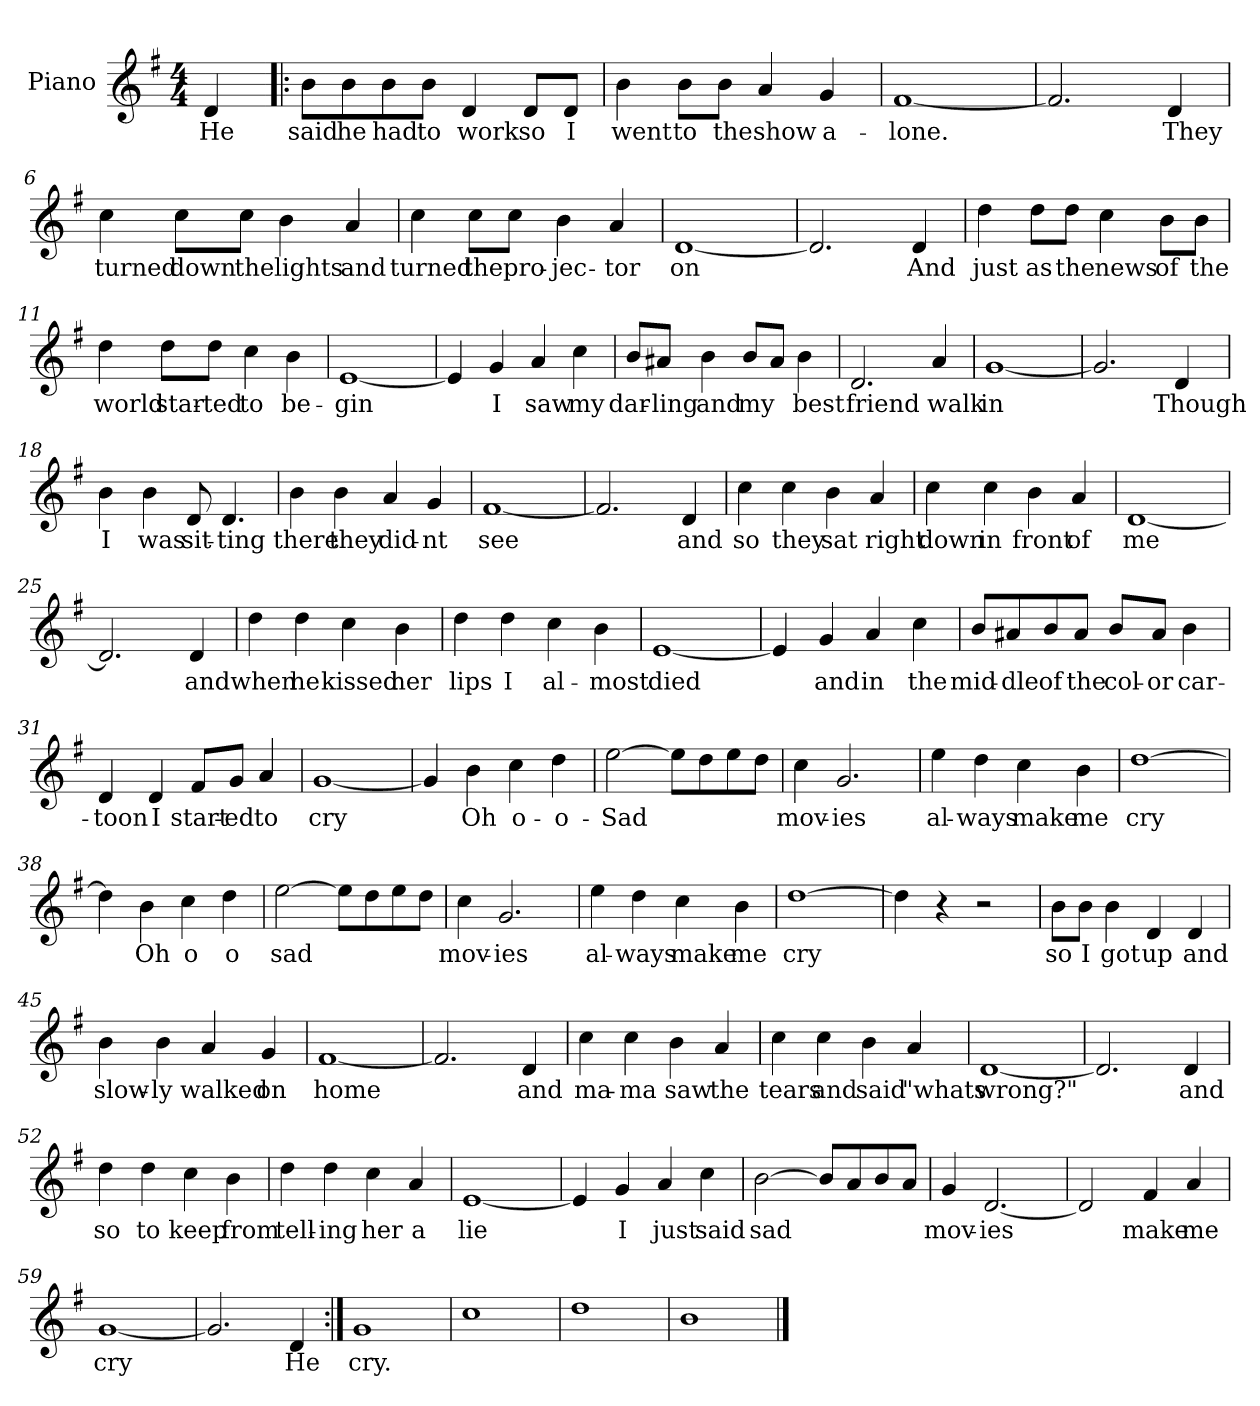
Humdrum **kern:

**kern	**text
*part1	*part1
*staff1	*staff1
*I"Piano	*
*I'Pno	*
*clefG2	*
*k[f#]	*
*G:	*
*M4/4	*
=1	=1
4d/	He
=2!|:	=2!|:
8b\L	said
8b\	he
8b\	had
8b\J	to
4d/	work
8d/L	so
8d/J	I
=3	=3
4b\	went
8b\L	to
8b\J	the
4a/	show
4g/	a-
=4	=4
[1f#	-lone.
=5	=5
2.f#/]	.
4d/	They
!!LO:LB:g=z
=6	=6
4cc\	turned
8cc\L	down
8cc\J	the
4b\	lights
4a/	and
=7	=7
4cc\	turned
8cc\L	the
8cc\J	pro-
4b\	-jec-
4a/	-tor
=8	=8
[1d	on
=9	=9
2.d/]	.
4d/	And
!!LO:LB:g=z
=10	=10
4dd\	just
8dd\L	as
8dd\J	the
4cc\	news
8b\L	of
8b\J	the
=11	=11
4dd\	world
8dd\L	star-
8dd\J	-ted
4cc\	to
4b\	be-
=12	=12
[1e	-gin
=13	=13
4e/]	.
4g/	I
4a/	saw
4cc\	my
!!LO:LB:g=z
=14	=14
8b/L	dar-
8a#X/J	-ling
4b\	and
8b/L	my
8a#/J	.
4b\	best
=15	=15
2.d/	friend
4a/	walk
=16	=16
[1g	in
=17	=17
2.g/]	.
4d/	Though
=18	=18
4b\	I
4b\	was
8d/	sit-
4.d/	-ting
!!LO:LB:g=z
=19	=19
4b\	there
4b\	they
4a/	did-
4g/	-nt
=20	=20
[1f#	see
=21	=21
2.f#/]	.
4d/	and
=22	=22
4cc\	so
4cc\	they
4b\	sat
4a/	right
=23	=23
4cc\	down
4cc\	in
4b\	front
4a/	of
=24	=24
[1d	me
!!LO:LB:g=z
=25	=25
2.d/]	.
4d/	and
=26	=26
4dd\	when
4dd\	he
4cc\	kissed
4b\	her
=27	=27
4dd\	lips
4dd\	I
4cc\	al-
4b\	-most
=28	=28
[1e	died
=29	=29
4e/]	.
4g/	and
4a/	in
4cc\	the
!!LO:LB:g=z
=30	=30
8b/L	mid-
8a#X/	-dle
8b/	of
8a#/J	the
8b/L	col-
8a#/J	-or
4b\	car-
=31	=31
4d/	-toon
4d/	I
8f#/L	start-
8g/J	-ed
4a/	to
=32	=32
[1g	cry
=33	=33
4g/]	.
4b\	Oh
4cc\	o-
4dd\	-o-
=34	=34
[2ee\	-Sad
8ee\L]	.
8dd\	.
8ee\	.
8dd\J	.
!!LO:LB:g=z
=35	=35
4cc\	mov-
2.g/	-ies
=36	=36
4ee\	al-
4dd\	-ways
4cc\	make
4b\	me
=37	=37
[1dd	cry
=38	=38
4dd\]	.
4b\	Oh
4cc\	o
4dd\	o
=39	=39
[2ee\	sad
8ee\L]	.
8dd\	.
8ee\	.
8dd\J	.
=40	=40
4cc\	mov-
2.g/	-ies
!!LO:PB:g=z
=41	=41
4ee\	al-
4dd\	-ways
4cc\	make
4b\	me
=42	=42
[1dd	cry
=43	=43
4dd\]	.
4r	.
2r	.
=44	=44
8b\L	so
8b\J	I
4b\	got
4d/	up
4d/	and
=45	=45
4b\	slow-
4b\	-ly
4a/	walked
4g/	on
=46	=46
[1f#	home
!!LO:LB:g=z
=47	=47
2.f#/]	.
4d/	and
=48	=48
4cc\	ma-
4cc\	-ma
4b\	saw
4a/	the
=49	=49
4cc\	tears
4cc\	and
4b\	said
4a/	"whats
=50	=50
[1d	wrong?"
=51	=51
2.d/]	.
4d/	and
!!LO:LB:g=z
=52	=52
4dd\	so
4dd\	to
4cc\	keep
4b\	from
=53	=53
4dd\	tell-
4dd\	-ing
4cc\	her
4a/	a
=54	=54
[1e	lie
=55	=55
4e/]	.
4g/	I
4a/	just
4cc\	said
=56	=56
[2b\	sad
8b/L]	.
8a/	.
8b/	.
8a/J	.
=57	=57
4g/	mov-
[2.d/	ies
!!LO:LB:g=z
=58	=58
2d/]	.
4f#/	make
4a/	me
=59	=59
[1g	cry
=60	=60
2.g/]	.
4d/	He
=61:|!	=61:|!
1g	cry.
=62	=62
1cc	.
=63	=63
1dd	.
=64	=64
1b	.
==	==
*-	*-
